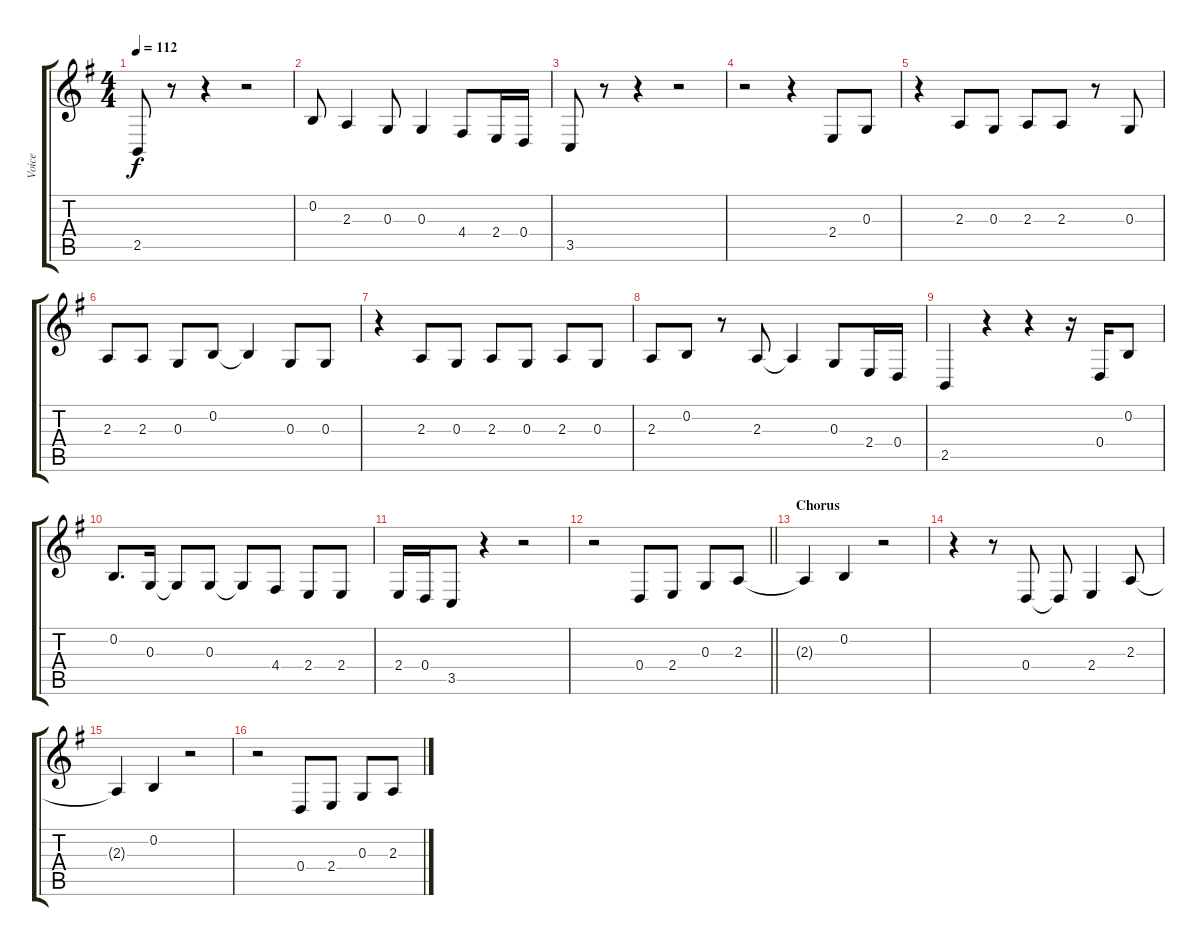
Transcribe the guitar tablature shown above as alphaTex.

\track ("Voice" "Voice") {instrument lead8bassandlead}
\staff {score tabs}
\tuning (E4 B3 G3 D3 A2 E2) {hide}
\ts (4 4)
\tempo 112
\clef g2
\ks g
2.5.8{dy f} r.8 r.4 r.2 |
0.2.8 2.3.4 0.3.8 0.3.4 4.4.8 2.4.16 0.4.16 |
3.5.8 r.8 r.4 r.2 |
r.2 r.4 2.4.8 0.3.8 |
r.4 2.3.8 0.3.8 2.3.8 2.3.8 r.8 0.3.8 |
2.3.8 2.3.8 0.3.8 0.2.8 0.2{t}.4 0.3.8 0.3.8 |
r.4 2.3.8 0.3.8 2.3.8 0.3.8 2.3.8 0.3.8 |
2.3.8 0.2.8 r.8 2.3.8 2.3{t}.4 0.3.8 2.4.16 0.4.16 |
2.5.4 r.4 r.4 r.16 0.4.16 0.2.8 |
0.2.8{d} 0.3.16 0.3{t}.8 0.3.8 0.3{t}.8 4.4.8 2.4.8 2.4.8 |
2.4.16 0.4.16 3.5.8 r.4 r.2 |
\barLineRight lightlight
r.2 0.4.8 2.4.8 0.3.8 2.3.8 |
\section ("" "Chorus")
2.3{t}.4 0.2.4 r.2 |
r.4 r.8 0.4.8 0.4{t}.8 2.4.4 2.3.8 |
2.3{t}.4 0.2.4 r.2 |
r.2 0.4.8 2.4.8 0.3.8 2.3.8
